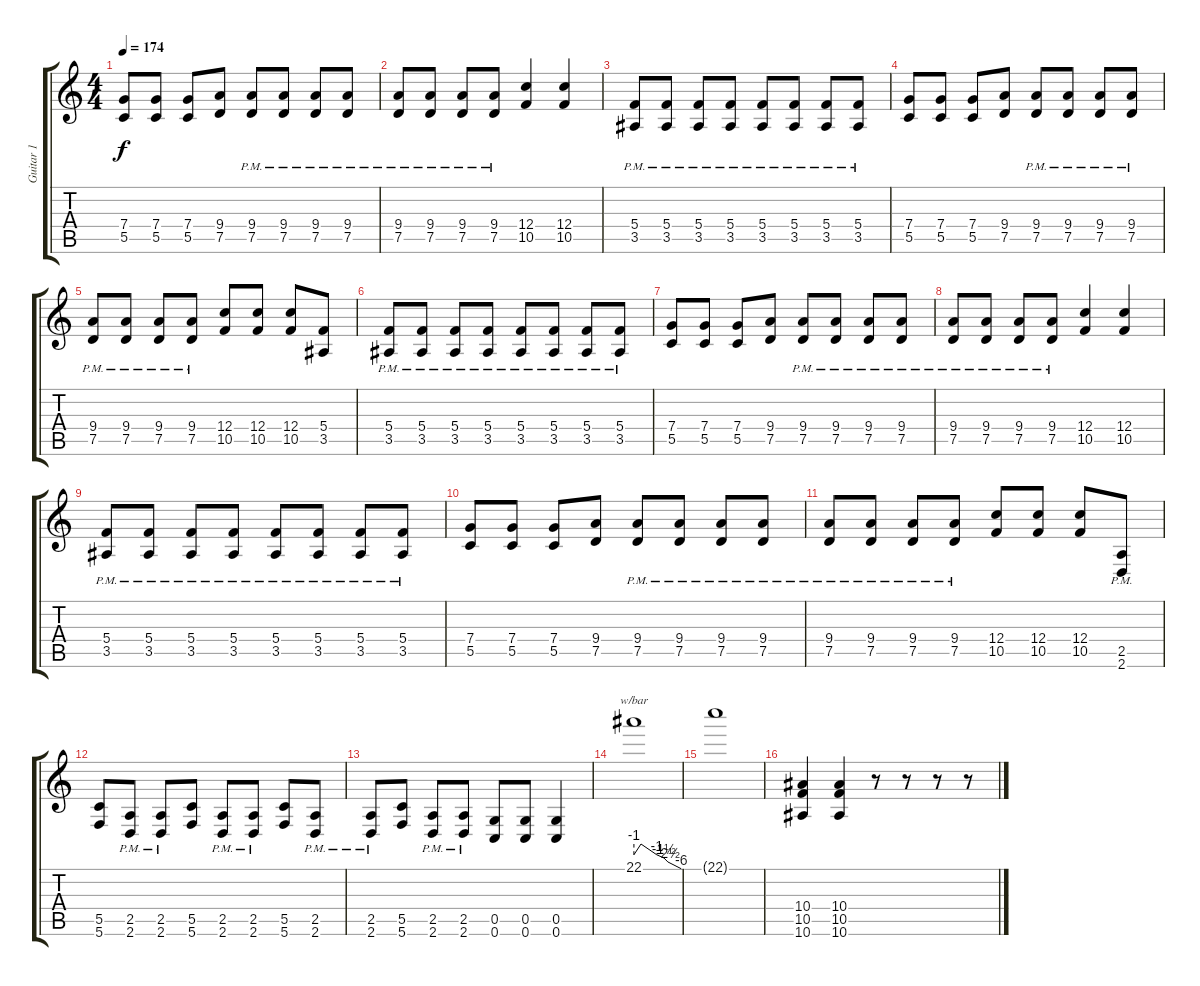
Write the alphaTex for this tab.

\track ("Guitar 1" "Guitar 1") {instrument acousticguitarsteel}
\staff {score tabs}
\tuning (D4 A3 F3 C3 G2 C2) {hide}
\ts (4 4)
\tempo 174
\clef g2
\ks c
(7.4 5.5).8{dy f volume 12} (7.4 5.5).8 (7.4 5.5).8 (9.4 7.5).8 (9.4{pm} 7.5{pm}).8 (9.4{pm} 7.5{pm}).8 (9.4{pm} 7.5{pm}).8 (9.4{pm} 7.5{pm}).8 |
(9.4{pm} 7.5{pm}).8 (9.4{pm} 7.5{pm}).8 (9.4{pm} 7.5{pm}).8 (9.4{pm} 7.5{pm}).8 (12.4 10.5).4 (12.4 10.5).4 |
(5.4{pm} 3.5{pm}).8 (5.4{pm} 3.5{pm}).8 (5.4{pm} 3.5{pm}).8 (5.4{pm} 3.5{pm}).8 (5.4{pm} 3.5{pm}).8 (5.4{pm} 3.5{pm}).8 (5.4{pm} 3.5{pm}).8 (5.4{pm} 3.5{pm}).8 |
(7.4 5.5).8 (7.4 5.5).8 (7.4 5.5).8 (9.4 7.5).8 (9.4{pm} 7.5{pm}).8 (9.4{pm} 7.5{pm}).8 (9.4{pm} 7.5{pm}).8 (9.4{pm} 7.5{pm}).8 |
(9.4{pm} 7.5{pm}).8 (9.4{pm} 7.5{pm}).8 (9.4{pm} 7.5{pm}).8 (9.4{pm} 7.5{pm}).8 (12.4 10.5).8 (12.4 10.5).8 (12.4 10.5).8 (5.4 3.5).8 |
(5.4{pm} 3.5{pm}).8 (5.4{pm} 3.5{pm}).8 (5.4{pm} 3.5{pm}).8 (5.4{pm} 3.5{pm}).8 (5.4{pm} 3.5{pm}).8 (5.4{pm} 3.5{pm}).8 (5.4{pm} 3.5{pm}).8 (5.4{pm} 3.5{pm}).8 |
(7.4 5.5).8 (7.4 5.5).8 (7.4 5.5).8 (9.4 7.5).8 (9.4{pm} 7.5{pm}).8 (9.4{pm} 7.5{pm}).8 (9.4{pm} 7.5{pm}).8 (9.4{pm} 7.5{pm}).8 |
(9.4{pm} 7.5{pm}).8 (9.4{pm} 7.5{pm}).8 (9.4{pm} 7.5{pm}).8 (9.4{pm} 7.5{pm}).8 (12.4 10.5).4 (12.4 10.5).4 |
(5.4{pm} 3.5{pm}).8 (5.4{pm} 3.5{pm}).8 (5.4{pm} 3.5{pm}).8 (5.4{pm} 3.5{pm}).8 (5.4{pm} 3.5{pm}).8 (5.4{pm} 3.5{pm}).8 (5.4{pm} 3.5{pm}).8 (5.4{pm} 3.5{pm}).8 |
(7.4 5.5).8 (7.4 5.5).8 (7.4 5.5).8 (9.4 7.5).8 (9.4{pm} 7.5{pm}).8 (9.4{pm} 7.5{pm}).8 (9.4{pm} 7.5{pm}).8 (9.4{pm} 7.5{pm}).8 |
(9.4{pm} 7.5{pm}).8 (9.4{pm} 7.5{pm}).8 (9.4{pm} 7.5{pm}).8 (9.4{pm} 7.5{pm}).8 (12.4 10.5).8 (12.4 10.5).8 (12.4 10.5).8 (2.5{pm} 2.6{pm}).8 |
(5.5 5.6).8 (2.5{pm} 2.6{pm}).8 (2.5{pm} 2.6{pm}).8 (5.5 5.6).8 (2.5{pm} 2.6{pm}).8 (2.5{pm} 2.6{pm}).8 (5.5 5.6).8 (2.5{pm} 2.6{pm}).8 |
(2.5{pm} 2.6{pm}).8 (5.5 5.6).8 (2.5{pm} 2.6{pm}).8 (2.5{pm} 2.6{pm}).8 (0.5 0.6).8 (0.5 0.6).8 (0.5 0.6).4 |
22.1.1{tbe (custom default 0 -4 9 0 29 -4 38 -6 43 -10 60 -24) volume 8} |
22.1{t}.1 |
(10.4 10.5 10.6).4{volume 13 instrument distortionguitar} (10.4 10.5 10.6).4 r.8 r.8 r.8 r.8
